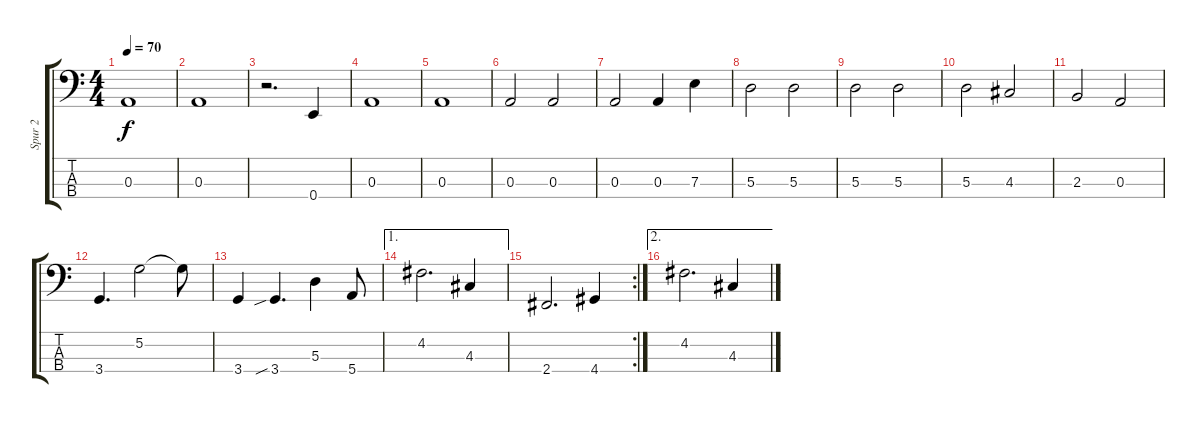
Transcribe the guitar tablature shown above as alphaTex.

\track ("Spur 2" "Spur 2") {instrument fretlessbass}
\staff {score tabs}
\tuning (G2 D2 A1 E1) {hide}
\ts (4 4)
\tempo 70
\clef f4
\ks c
0.3.1{dy f} |
0.3.1 |
r.2{d} 0.4.4 |
0.3.1 |
0.3.1 |
0.3.2 0.3.2 |
0.3.2 0.3.4 7.3.4 |
5.3.2 5.3.2 |
5.3.2 5.3.2 |
5.3.2 4.3.2 |
2.3.2 0.3.2 |
3.4.4{d} 5.2.2 5.2{t}.8 |
3.4.4 3.4{sib}.4{d} 5.3.4 5.4.8 |
\ae 1
4.2.2{d} 4.3.4 |
\rc 1
2.4.2{d} 4.4.4 |
\ae 2
4.2.2{d} 4.3.4
